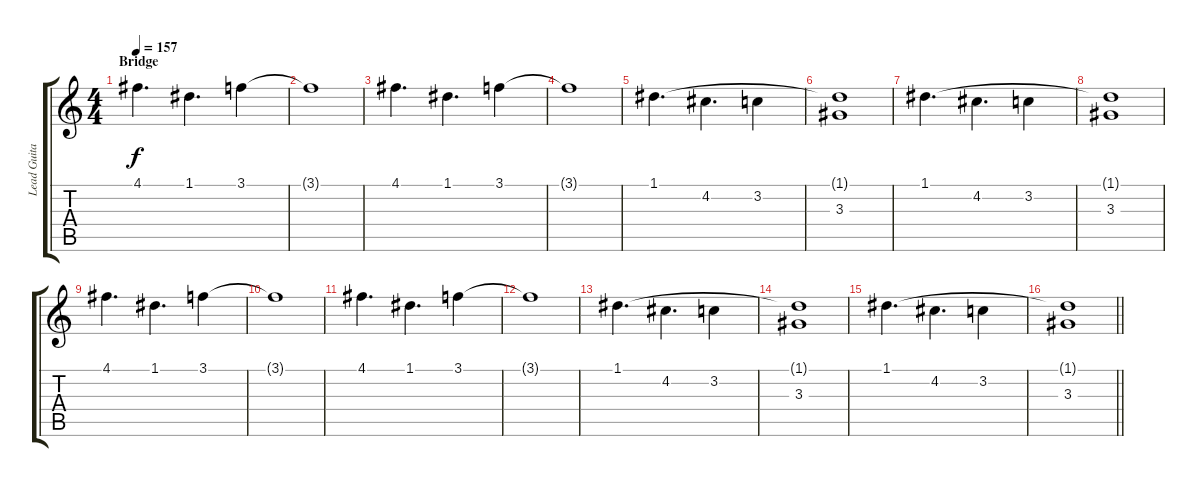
\track ("Lead Guitar" "Lead Guita") {instrument distortionguitar}
\staff {score tabs}
\tuning (D4 A3 F3 C3 G2 C2) {hide}
\ts (4 4)
\section ("" "Bridge")
\tempo 157
\clef g2
\ks c
4.1.4{d dy f} 1.1.4{d} 3.1.4 |
3.1{t}.1 |
4.1.4{d} 1.1.4{d} 3.1.4 |
3.1{t}.1 |
1.1.4{d} 4.2.4{d} 3.2.4 |
(1.1{t} 3.3).1 |
1.1.4{d} 4.2.4{d} 3.2.4 |
(1.1{t} 3.3).1 |
4.1.4{d} 1.1.4{d} 3.1.4 |
3.1{t}.1 |
4.1.4{d} 1.1.4{d} 3.1.4 |
3.1{t}.1 |
1.1.4{d} 4.2.4{d} 3.2.4 |
(1.1{t} 3.3).1 |
1.1.4{d} 4.2.4{d} 3.2.4 |
\barLineRight lightlight
(1.1{t} 3.3).1
